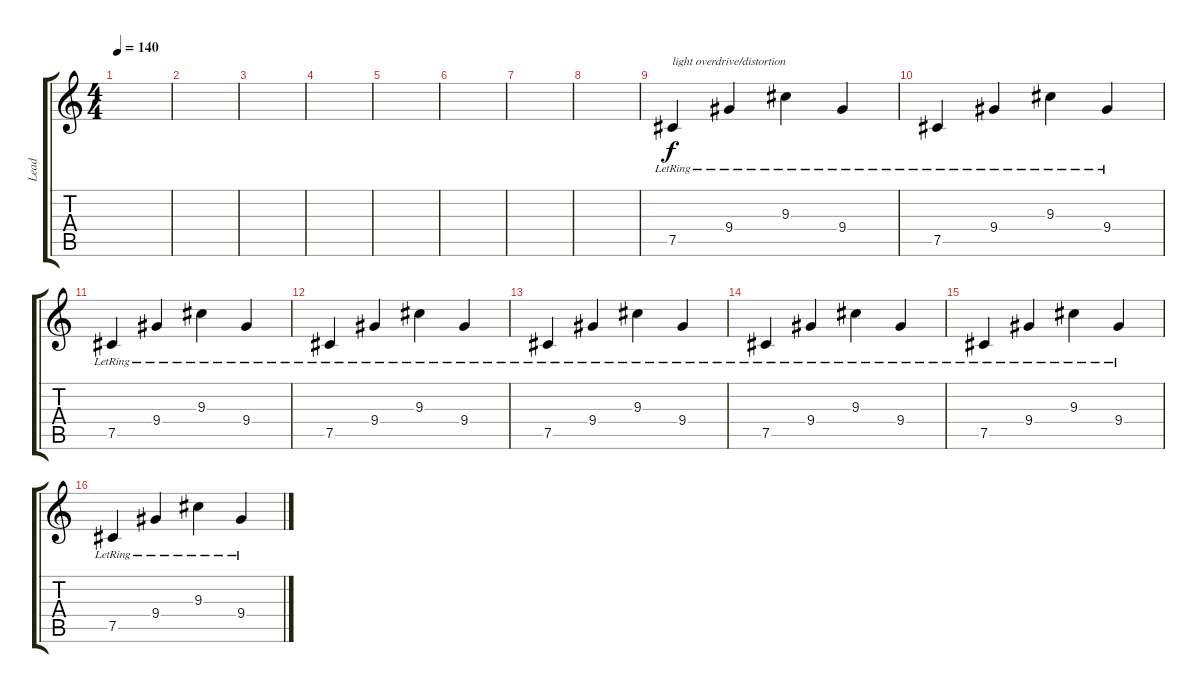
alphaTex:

\track ("Lead" "Lead") {instrument distortionguitar}
\staff {score tabs}
\tuning (Db4 Ab3 E3 B2 Gb2 Db2) {hide}
\ts (4 4)
\tempo 140
\clef g2
\ks c
|
|
|
|
|
|
|
|
7.5{lr}.4{txt "light overdrive/distortion" volume 9 instrument overdrivenguitar} 9.4{lr}.4 9.3{lr}.4 9.4{lr}.4 |
7.5{lr}.4 9.4{lr}.4 9.3{lr}.4 9.4{lr}.4 |
7.5{lr}.4 9.4{lr}.4 9.3{lr}.4 9.4{lr}.4 |
7.5{lr}.4 9.4{lr}.4 9.3{lr}.4 9.4{lr}.4 |
7.5{lr}.4 9.4{lr}.4 9.3{lr}.4 9.4{lr}.4 |
7.5{lr}.4 9.4{lr}.4 9.3{lr}.4 9.4{lr}.4 |
7.5{lr}.4 9.4{lr}.4 9.3{lr}.4 9.4{lr}.4 |
7.5{lr}.4 9.4{lr}.4 9.3{lr}.4 9.4{lr}.4
